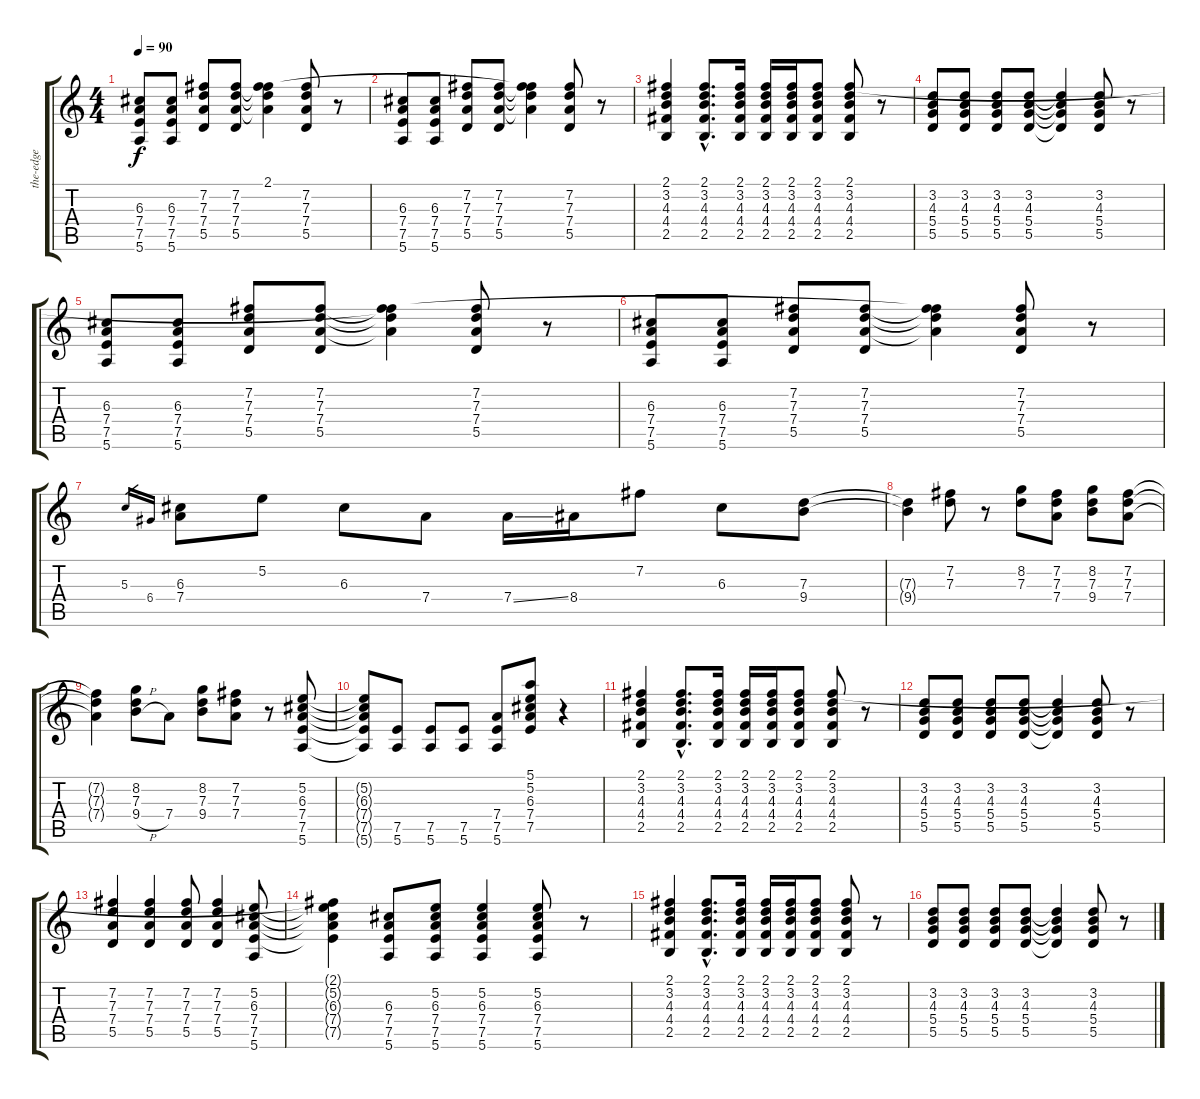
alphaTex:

\track ("the-edge" "the-edge") {instrument electricguitarjazz}
\staff {score tabs}
\tuning (E4 B3 G3 D3 A2 E2) {hide}
\ts (4 4)
\tempo 90
\clef g2
\ks c
(6.3 7.4 7.5 5.6).8{dy f} (6.3 7.4 7.5 5.6).8 (7.2 7.3 7.4 5.5).8 (7.2 7.3 7.4 5.5).8 (2.1{t} 7.2{t} 7.3{t} 7.4{t}).4 (7.2 7.3 7.4 5.5).8 r.8 |
(6.3 7.4 7.5 5.6).8 (6.3 7.4 7.5 5.6).8 (7.2 7.3 7.4 5.5).8 (7.2 7.3 7.4 5.5).8 (2.1{t} 7.2{t} 7.3{t} 7.4{t}).4 (7.2 7.3 7.4 5.5).8 r.8 |
(2.1 3.2 4.3 4.4 2.5).4 (2.1{hac} 3.2{hac} 4.3{hac} 4.4{hac} 2.5{hac}).8{d} (2.1 3.2 4.3 4.4 2.5).16 (2.1 3.2 4.3 4.4 2.5).16 (2.1 3.2 4.3 4.4 2.5).16 (2.1 3.2 4.3 4.4 2.5).8 (2.1 3.2 4.3 4.4 2.5).8 r.8 |
(3.2 4.3 5.4 5.5).8 (3.2 4.3 5.4 5.5).8 (3.2 4.3 5.4 5.5).8 (3.2 4.3 5.4 5.5).8 (3.2{t} 4.3{t} 5.4{t} 5.5{t}).4 (3.2 4.3 5.4 5.5).8 r.8 |
(6.3 7.4 7.5 5.6).8 (6.3 7.4 7.5 5.6).8 (7.2 7.3 7.4 5.5).8 (7.2 7.3 7.4 5.5).8 (2.1{t} 7.2{t} 7.3{t} 7.4{t}).4 (7.2 7.3 7.4 5.5).8 r.8 |
(6.3 7.4 7.5 5.6).8 (6.3 7.4 7.5 5.6).8 (7.2 7.3 7.4 5.5).8 (7.2 7.3 7.4 5.5).8 (2.1{t} 7.2{t} 7.3{t} 7.4{t}).4 (7.2 7.3 7.4 5.5).8 r.8 |
5.3.16{gr} 6.4.16{gr} (6.3 7.4).8 5.2.8 6.3.8 7.4.8 7.4{ss}.16 8.4.16 7.2.8 6.3.8 (7.3 9.4).8 |
(7.3{t} 9.4{t}).4 (7.2 7.3).8 r.8 (8.2 7.3).8 (7.2 7.3 7.4).8 (8.2 7.3 9.4).8 (7.2 7.3 7.4).8 |
(7.2{t} 7.3{t} 7.4{t}).4 (8.2 7.3 9.4{h}).8 7.4.8 (8.2 7.3 9.4).8 (7.2 7.3 7.4).8 r.8 (5.2 6.3 7.4 7.5 5.6).8 |
(5.2{t} 6.3{t} 7.4{t} 7.5{t} 5.6{t}).8 (7.5 5.6).8 (7.5 5.6).8 (7.5 5.6).8 (7.4 7.5 5.6).8 (5.1 5.2 6.3 7.4 7.5).8 r.4 |
(2.1 3.2 4.3 4.4 2.5).4 (2.1{hac} 3.2{hac} 4.3{hac} 4.4{hac} 2.5{hac}).8{d} (2.1 3.2 4.3 4.4 2.5).16 (2.1 3.2 4.3 4.4 2.5).16 (2.1 3.2 4.3 4.4 2.5).16 (2.1 3.2 4.3 4.4 2.5).8 (2.1 3.2 4.3 4.4 2.5).8 r.8 |
(3.2 4.3 5.4 5.5).8 (3.2 4.3 5.4 5.5).8 (3.2 4.3 5.4 5.5).8 (3.2 4.3 5.4 5.5).8 (3.2{t} 4.3{t} 5.4{t} 5.5{t}).4 (3.2 4.3 5.4 5.5).8 r.8 |
(7.2 7.3 7.4 5.5).4 (7.2 7.3 7.4 5.5).4 (7.2 7.3 7.4 5.5).8 (7.2 7.3 7.4 5.5).4 (5.2 6.3 7.4 7.5 5.6).8 |
(2.1{t} 5.2{t} 6.3{t} 7.4{t} 7.5{t}).4 (6.3 7.4 7.5 5.6).8 (5.2 6.3 7.4 7.5 5.6).8 (5.2 6.3 7.4 7.5 5.6).4 (5.2 6.3 7.4 7.5 5.6).8 r.8 |
(2.1 3.2 4.3 4.4 2.5).4 (2.1{hac} 3.2{hac} 4.3{hac} 4.4{hac} 2.5{hac}).8{d} (2.1 3.2 4.3 4.4 2.5).16 (2.1 3.2 4.3 4.4 2.5).16 (2.1 3.2 4.3 4.4 2.5).16 (2.1 3.2 4.3 4.4 2.5).8 (2.1 3.2 4.3 4.4 2.5).8 r.8 |
(3.2 4.3 5.4 5.5).8 (3.2 4.3 5.4 5.5).8 (3.2 4.3 5.4 5.5).8 (3.2 4.3 5.4 5.5).8 (3.2{t} 4.3{t} 5.4{t} 5.5{t}).4 (3.2 4.3 5.4 5.5).8 r.8
